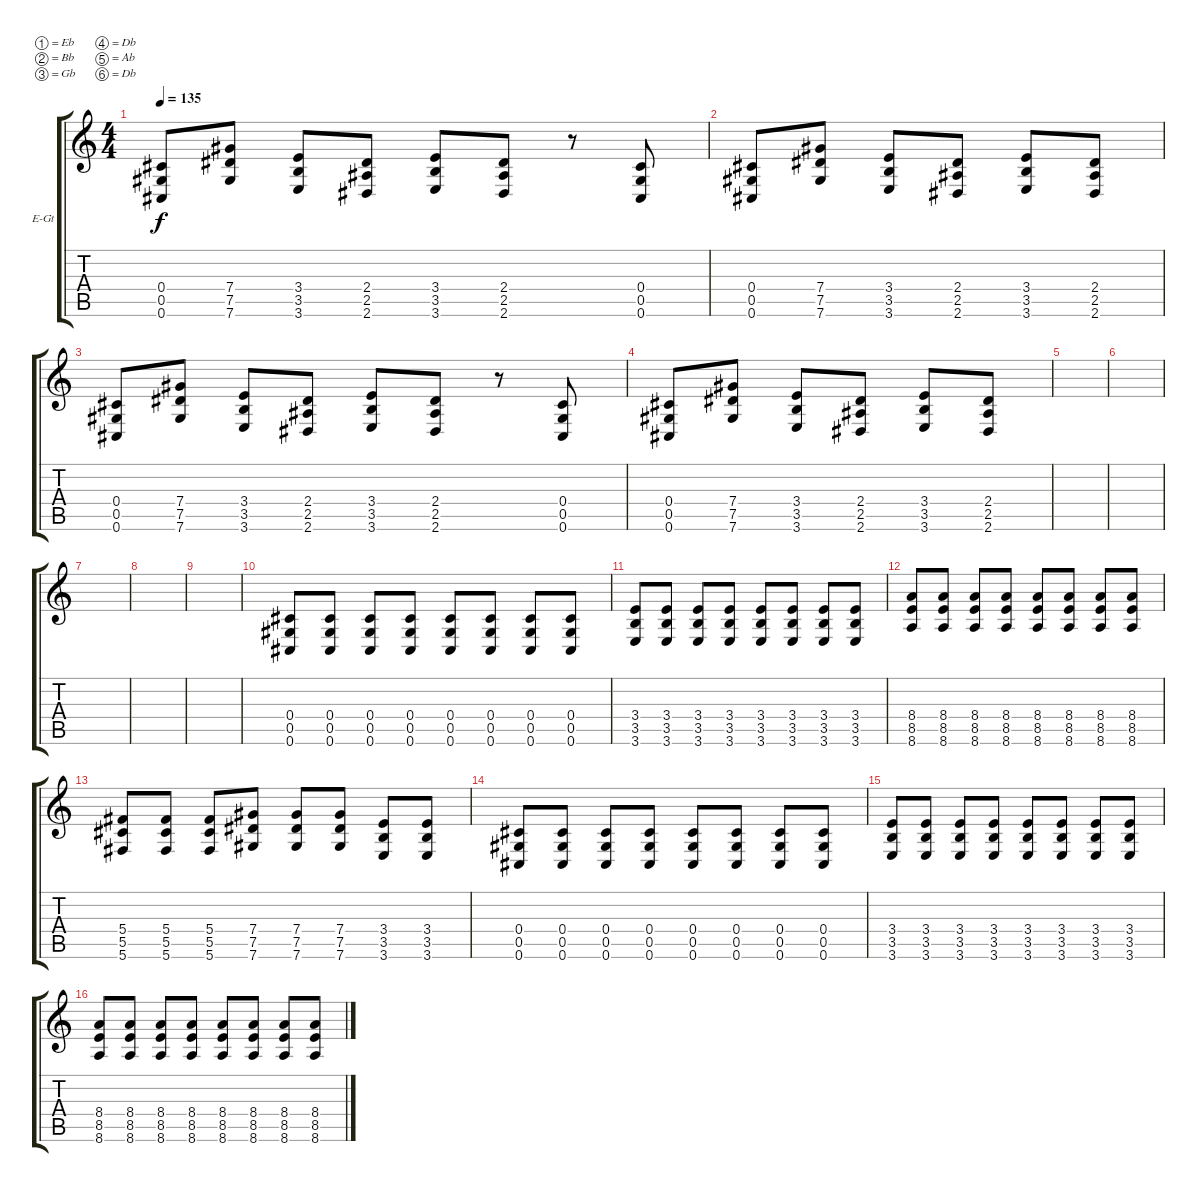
\defaultSystemsLayout 4
\bracketExtendMode groupsimilarinstruments
\firstSystemTrackNameOrientation horizontal
\otherSystemsTrackNameOrientation horizontal
\track ("Electric Guitar" "E-Gt") {instrument distortionguitar}
\staff {score tabs}
\tuning (Eb4 Bb3 Gb3 Db3 Ab2 Db2)
\ts (4 4)
\tempo 135
\clef g2
\scale
0.333333
\ks c
(0.6 0.5 0.4).8{dy f} (7.4 7.5 7.6).8 (3.6 3.5 3.4).8 (2.4 2.5 2.6).8 (3.4 3.5 3.6).8 (2.6 2.5 2.4).8 r.8 (0.4 0.5 0.6).8 |
\scale
0.333333 (0.6 0.5 0.4).8 (7.4 7.5 7.6).8 (3.6 3.5 3.4).8 (2.4 2.5 2.6).8 (3.6 3.5 3.4).8 (2.4 2.5 2.6).8 |
\scale
0.333333 (0.6 0.5 0.4).8 (7.4 7.5 7.6).8 (3.6 3.5 3.4).8 (2.4 2.5 2.6).8 (3.4 3.5 3.6).8 (2.6 2.5 2.4).8 r.8 (0.4 0.5 0.6).8 |
\scale
0.333333 (0.6 0.5 0.4).8 (7.4 7.5 7.6).8 (3.6 3.5 3.4).8 (2.4 2.5 2.6).8 (3.6 3.5 3.4).8 (2.4 2.5 2.6).8 |
\scale
0.333333 |
\scale
0.333333 |
\scale
0.333333 |
\scale
0.333333 |
\scale
0.333333 |
\scale
0.333333 (0.6 0.5 0.4).8 (0.6 0.5 0.4).8 (0.6 0.5 0.4).8 (0.6 0.5 0.4).8 (0.6 0.5 0.4).8 (0.6 0.5 0.4).8 (0.6 0.5 0.4).8 (0.6 0.5 0.4).8 |
\scale
0.333333 (3.6 3.5 3.4).8 (3.6 3.5 3.4).8 (3.6 3.5 3.4).8 (3.6 3.5 3.4).8 (3.6 3.5 3.4).8 (3.6 3.5 3.4).8 (3.6 3.5 3.4).8 (3.6 3.5 3.4).8 |
\scale
0.333333 (8.6 8.5 8.4).8 (8.6 8.5 8.4).8 (8.6 8.5 8.4).8 (8.6 8.5 8.4).8 (8.6 8.5 8.4).8 (8.6 8.5 8.4).8 (8.6 8.5 8.4).8 (8.6 8.5 8.4).8 |
\scale
0.333333 (5.6 5.5 5.4).8 (5.6 5.5 5.4).8 (5.6 5.5 5.4).8 (7.6 7.5 7.4).8 (7.6 7.5 7.4).8 (7.6 7.5 7.4).8 (3.6 3.5 3.4).8 (3.6 3.5 3.4).8 |
\scale
0.333333 (0.6 0.5 0.4).8 (0.6 0.5 0.4).8 (0.6 0.5 0.4).8 (0.6 0.5 0.4).8 (0.6 0.5 0.4).8 (0.6 0.5 0.4).8 (0.6 0.5 0.4).8 (0.6 0.5 0.4).8 |
\scale
0.333333 (3.6 3.5 3.4).8 (3.6 3.5 3.4).8 (3.6 3.5 3.4).8 (3.6 3.5 3.4).8 (3.6 3.5 3.4).8 (3.6 3.5 3.4).8 (3.6 3.5 3.4).8 (3.6 3.5 3.4).8 |
\scale
0.333333 (8.6 8.5 8.4).8 (8.6 8.5 8.4).8 (8.6 8.5 8.4).8 (8.6 8.5 8.4).8 (8.6 8.5 8.4).8 (8.6 8.5 8.4).8 (8.6 8.5 8.4).8 (8.6 8.5 8.4).8
